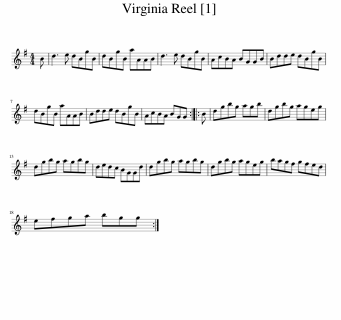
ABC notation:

X:1
L:1/8
M:4/4
I:linebreak $
K:G
V:1 treble
V:1
 B | d3 e dBgB | dBgB aAAB | d3 e dBgB | AcBA BGGB | %5
 Bdde dBgB |$ dBgB aAAB | Bdde dBgB | AcBA BGG :: B | %10
 dgbg agb | dgbg ageg |$ dgbg agbg | dedc BGGd | dgbg agbg | %15
 dgbg ageg | bagf gfed |$ efga bgg :| %18
